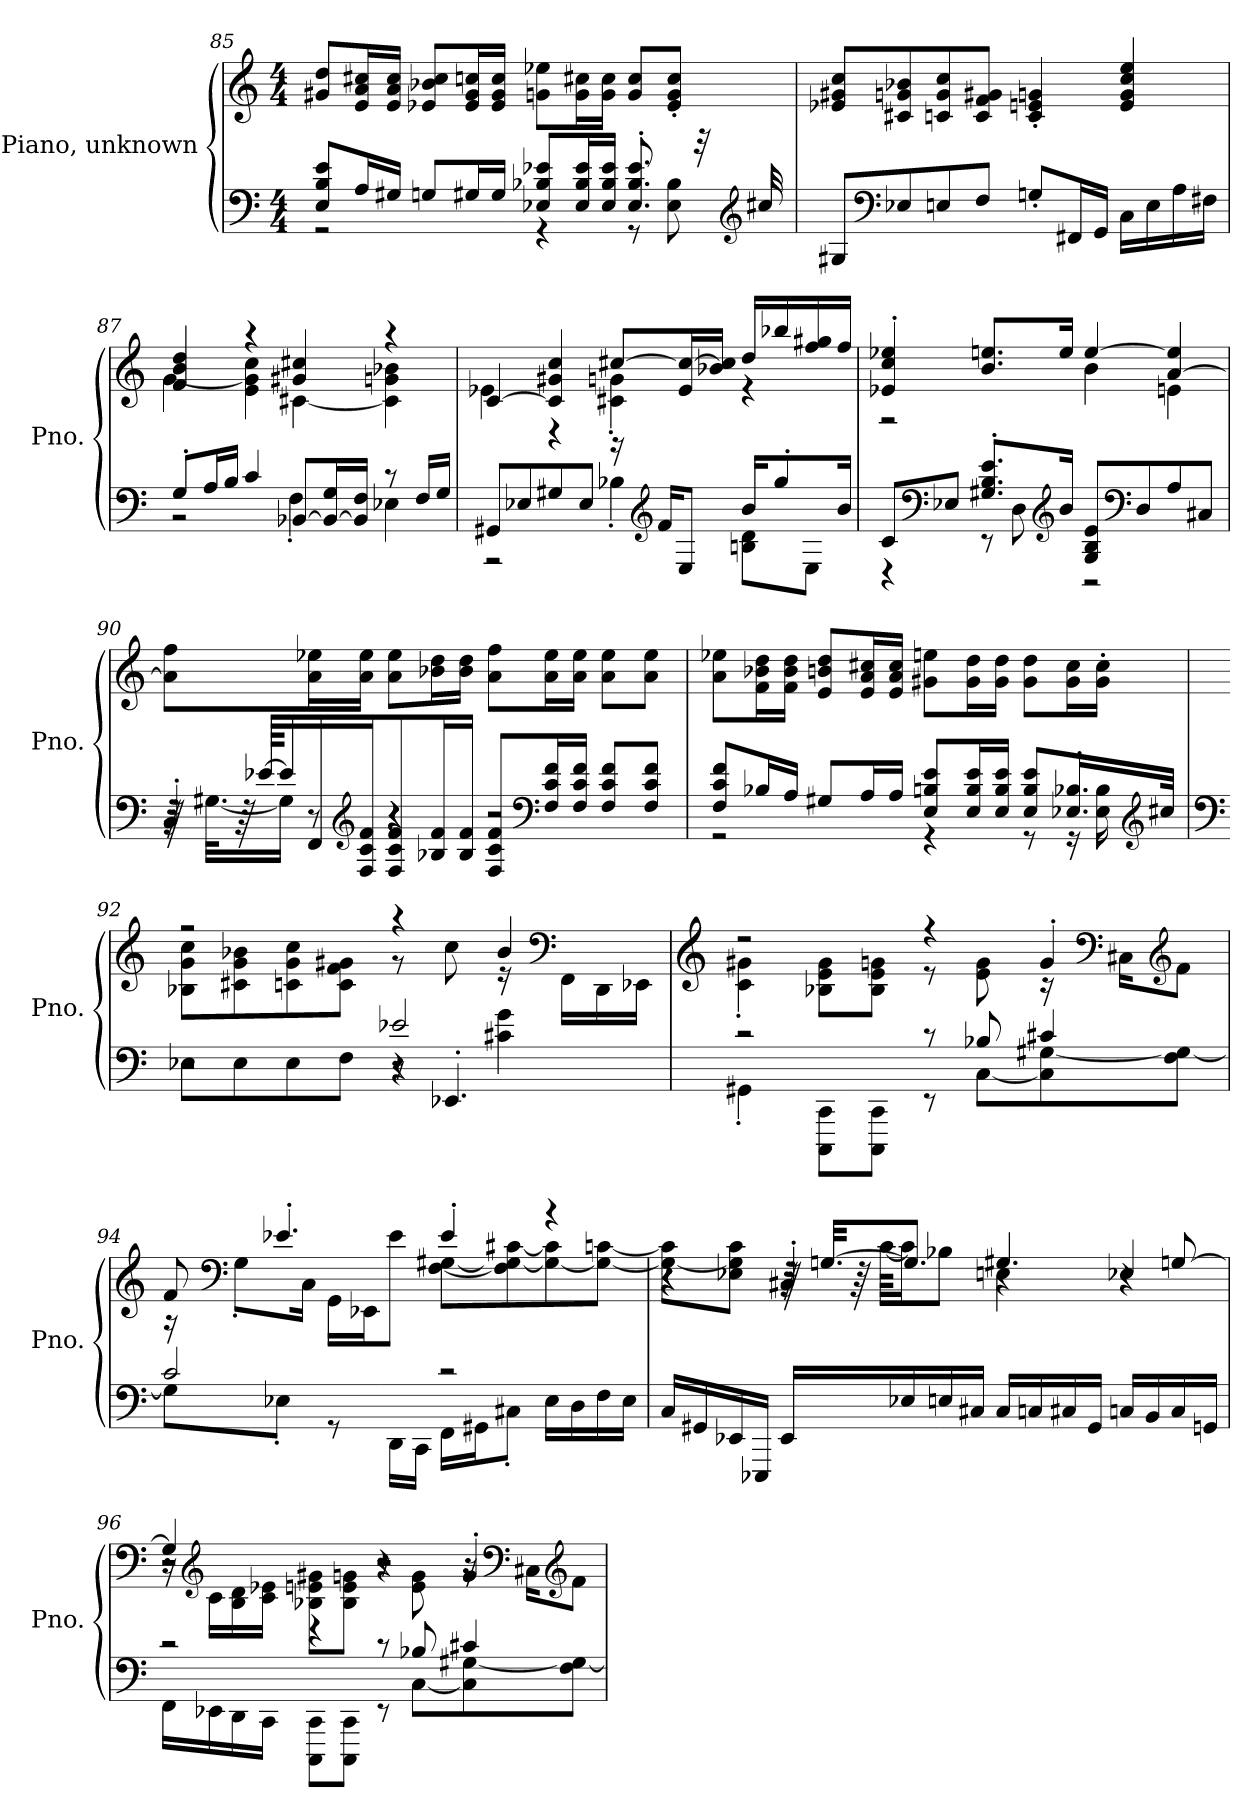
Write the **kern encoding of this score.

**kern	**kern
*part1	*part1
*staff2	*staff1
*I"Piano, unknown	*
*I'Pno.	*
*clefF4	*clefG2
*k[]	*k[]
*M4/4	*M4/4
=85	=85
*^	*
8E/ 8B/ 8e/L	2r	8g#X/ 8dd/L
16A/L	.	16e/ 16a/ 16cc#X/L
16G#X/JJ	.	16e/ 16a/ 16cc#/JJ
8Gn/L	.	8e-X/ 8b-X/ 8cc#/L
16G#X/L	.	16e-/ 16g#/ 16ccn/L
16G#/JJ	.	16e-/ 16g#/ 16cc/JJ
8E-X/ 8B-X/ 8e-X/L	4r	8gn\ 8ee-X\L
16E-/ 16B-/ 16e-/L	.	16g\ 16cc#X\L
16E-/ 16B-/ 16e-/JJ	.	16g\ 16cc#\JJ
8.E-/' 8.B-/' 8.e-/'	8r	8g/ 8cc#/L
.	8E-\ 8B-\	8e-/' 8g/' 8cc#/'J
32r	.	.
*clefG2	*	*
32cc#X/	.	.
*v	*v	*
!!LO:PB:g=z
=86	=86
8G#X/L	8e-X/ 8g#X/ 8cc/L
*clefF4	*
8E-X/	8c#X/ 8gn/ 8b-X/
8En/	8cn/ 8g/ 8cc/
8F/J	8c/ 8f/ 8g#X/J
8Gn'/L	4c/' 4en/' 4gn/'
16FF#X/L	.
16GG/JJ	.
16C\LL	4e/ 4g/ 4cc/ 4ee/
16E\	.
16A\	.
16F#X\JJ	.
=87	=87
*^	*^
8G'/L	2r	4f/ 4b/ 4dd/	[4g\
16A/L	.	.	.
16B/JJ	.	.	.
4c/	.	4r	4e\ 4g\] 4cc\
[8BB-X/L	4F'\	4g#X/ 4cc#X/	[4c#X\
16BB-/_ 16G/L	.	.	.
16BB-/] 16F/JJ	.	.	.
8r	4E-X\	4r	4c#\] 4gn\ 4b-X\
16F/LL	.	.	.
16G/JJ	.	.	.
!!LO:LB:g=z	!!
=88	=88	=88	=88
8GG#X/L	2r	[4c/	4e-X\
8E-X/	.	.	.
8G#X/	.	4c/] 4g#X/ 4cc/	4r
8E-/J	.	.	.
16r	4B-X'\	[8cc#X/L	4c#X\' 4gn\'
*clefG2	*	*	*
16f/KL	.	.	.
8E-/J	.	16e-/ 16cc#/_L	.
.	.	16b-X/ 16cc#/]JJ	.
16b/KL	8Bn\ 8d\L	16dd/LL	4r
8gg'/	.	16bb-X/	.
.	8E-\J	16ff/ 16gg#X/	.
16b/Jk	.	16ff/JJ	.
=89	=89	=89	=89
8c/L	4r	4e-X/' 4cc/' 4ee-X/'	2r
*clefF4	*	*	*
8E-X/J	.	.	.
8.G#X/' 8.B/' 8.e/'L	8r	8.b/ 8.een/L	.
.	8D\	.	.
*clefG2	*	*	*
16b/Jk	.	16ee/Jk	.
8G#/ 8B/ 8e/L	2r	[4ee/	4b\
*clefF4	*	*	*
8D/	.	.	.
8A/	.	[4a/ 4ee/]	4en\
8C#X/J	.	.	.
*	*	*v	*v
!!LO:LB:g=z
=90	=90	=90
*	*^	*
32r	64r	4C'/	8a\] 8ff\L
.	[32.G#X\KLL	.	.
64r	.	.	.
[64e-X/KKLL	.	.	.
16e-/]	16G#\JJ]	.	.
16FF/	8r	.	16a\ 16ee-X\L
*clefG2	*	*	*
16F/ 16c/ 16f/J	.	.	16a\ 16ee-\JJ
8F/ 8c/ 8f/	4r	4r	8a\ 8ee-\L
16B-X/ 16f/L	.	.	16b-X\ 16dd\L
16B-/ 16f/JJ	.	.	16b-\ 16dd\JJ
8F/ 8c/ 8f/L	2r	2r	8a\ 8ff\L
*clefF4	*	*	*
16F/ 16c/ 16f/L	.	.	16a\ 16ee-\L
16F/ 16c/ 16f/JJ	.	.	16a\ 16ee-\JJ
8F/ 8c/ 8f/L	.	.	8a\ 8ee-\L
8F/ 8c/ 8f/J	.	.	8a\ 8ee-\J
*	*v	*v	*
!!LO:LB:g=z
=91	=91	=91
8F/ 8c/ 8f/L	2r	8a\ 8ee-X\L
16B-X/L	.	16f\ 16b-X\ 16dd\L
16A/JJ	.	16f\ 16b-\ 16dd\JJ
8G#X/L	.	8e/ 8bn/ 8dd/L
16A/L	.	16e/ 16a/ 16cc#X/L
16A/JJ	.	16e/ 16a/ 16cc#/JJ
8E/ 8Bn/ 8e/L	4r	8g#X\ 8een\L
16E/ 16B/ 16e/L	.	16g#\ 16dd\L
16E/ 16B/ 16e/JJ	.	16g#\ 16dd\JJ
8E/ 8B/ 8e/L	8r	8g#\ 8dd\L
16.E-X/' 16.B-X/'L	16r	16g#\ 16cc#\L
.	16E-\ 16B-\	16g#\' 16cc#\'JJ
*clefG2	*	*
32cc#X/JJk	.	.
*v	*v	*
=92	=92
*clefF4	*
*^	*^
*	*^	*	*
2r	8E-X\L	2r	2r	8B-X\ 8g\ 8cc\L
.	8E-\	.	.	8c#X\ 8g\ 8b-X\
.	8E-\	.	.	8cn\ 8g\ 8cc\
.	8F\J	.	.	8c\ 8f\ 8g#X\J
2e-X/	4r	8r	4r	8r
.	.	4.EE-X'/	.	8cc\
.	4c#X\ 4g\	.	4b-/	16r
*	*	*	*clefF4	*
.	.	.	.	16FF\LL
.	.	.	.	16DD\
.	.	.	.	16EE-X\JJ
*v	*v	*v	*	*
!!LO:LB:g=z	!!
=93	=93	=93
*	*clefG2	*
*^	*	*
2r	4GG#X'\	2r	4c\' 4g#X\'
.	8CCC\ 8CC\L	.	8B-X\ 8e\ 8g#\L
.	8CCC\ 8CC\J	.	8B-\ 8e\ 8gn\J
8r	8r	4r	8r
8B-X/	[8C\L	.	8e\ 8g\
4c#X/	8C\] [8G#X\	4g'/	16r
*	*	*clefF4	*
.	.	.	16C#X\KL
*	*	*clefG2	*
.	8F\ 8G#\_J	.	8f\J
=94	=94	=94	=94
2c/	8G#\L]	8f/	16r
*	*	*clefF4	*
.	.	.	8G'\L
.	8E-X'\J	4.e-X'/	.
.	.	.	16C\Jk
.	8r	.	16GG\LL
.	.	.	16EE-X\J
.	16DD\LL	.	8e-\J
.	16CC\JJ	.	.
2r	16FF\LL	4e-'/	[8F\ [8G#X\L
.	16GG#X\J	.	.
.	8C#X'\J	.	8F\] 8G#\_ [8c#X\
.	16E-\LL	4r	8G#\_ 8c#\]
.	16D\	.	.
.	16F\	.	8G#\_ [8cn\J
.	16E-\JJ	.	.
*v	*v	*	*
!!LO:LB:g=z
=95	=95	=95
*	*	*^
16C/LL	4r	8G#\_ 8c\]L	4r
16GG#X/	.	.	.
16EE-X/	.	8E-X\ 8G#\] 8c\J	.
16EEE-X/JJ	.	.	.
16EE-/LL	4C#X'/	32r	64r
.	.	.	[32.Gn/KKL
.	.	64r	.
.	.	[64c\KKLL	.
16E-X/	.	16c\J]	8.G/J]
16En/	.	8B-X\J	.
16C#X/JJ	.	.	.
16C#/LL	4r	4En\	4.G#X/
16Cn/	.	.	.
16C#X/	.	.	.
16GG#/JJ	.	.	.
16Cn/LL	4E-X/	4r	.
16BB/	.	.	.
16C/	.	.	[8Gn/
16GGn/JJ	.	.	.
!!LO:PB:g=z	!!	!!
=96	=96	=96	=96
*^	*	*	*
2r	16FF\LL	2r	16r	4G/]
*	*	*clefG2	*	*
.	16EE-X\	.	16c\LL	.
.	16DD\	.	16B\ 16d\	.
.	16CC\JJ	.	16c\ 16e-X\JJ	.
.	8CCC\ 8CC\L	.	8B-X\ 8en\ 8g#X\L	4r
.	8CCC\ 8CC\J	.	8B-\ 8e\ 8gn\J	.
8r	8r	4r	8r	2r
8B-X/	[8C\L	.	8e\ 8g\	.
4c#X/	8C\] [8G#X\	4g'/	16r	.
*	*	*clefF4	*	*
.	.	.	16C#X\KL	.
*	*	*clefG2	*	*
.	8F\ 8G#\_J	.	8f\J	.
*v	*v	*	*	*
*	*v	*v	*v
=	=
*-	*-
